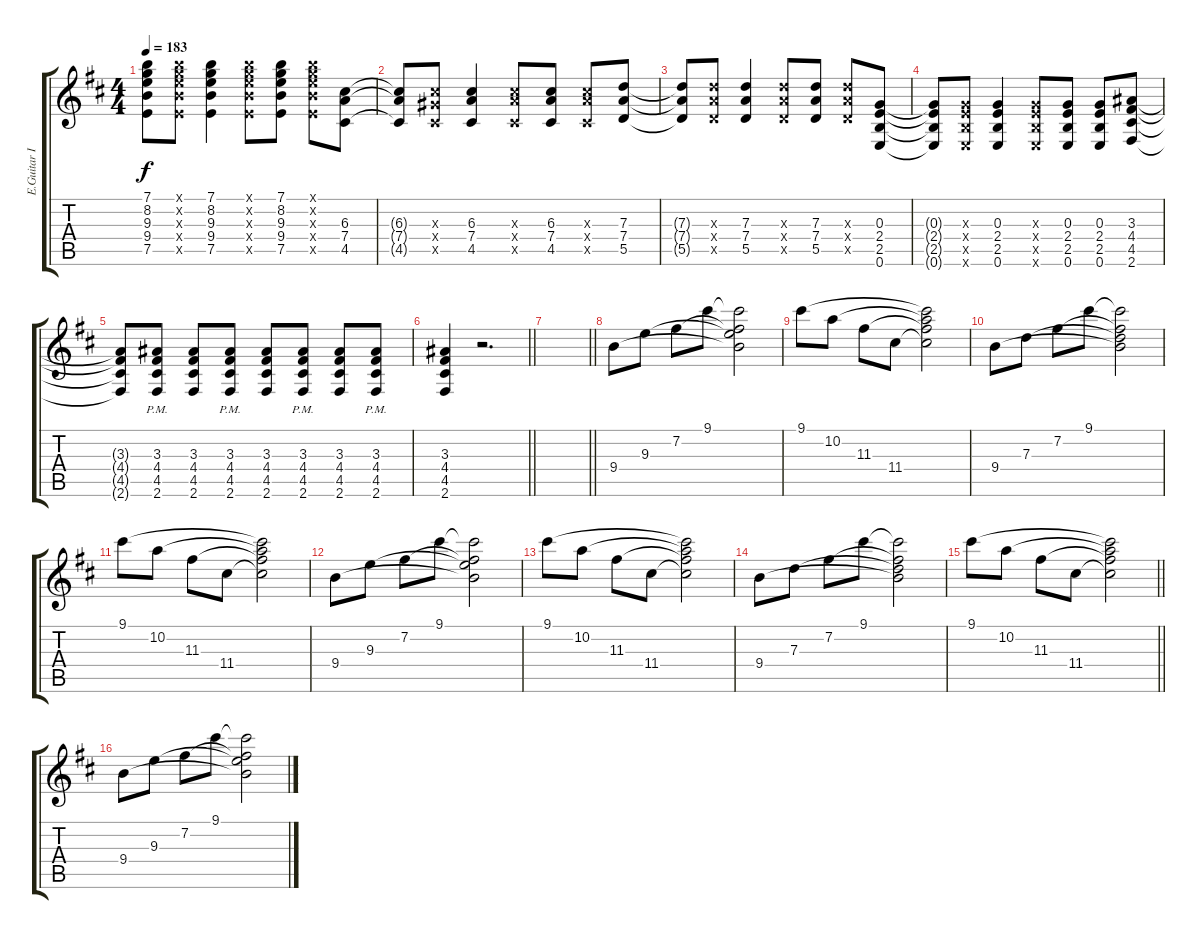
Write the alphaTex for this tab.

\track ("" "E.Guitar I") {instrument overdrivenguitar}
\staff {score tabs}
\tuning (E4 B3 G3 D3 A2 E2) {hide}
\ts (4 4)
\tempo 183
\clef g2
\ks d
(7.1{t} 8.2{t} 9.3{t} 9.4{t} 7.5{t}).8{dy f} (7.1{x} 8.2{x} 9.3{x} 9.4{x} 7.5{x}).8 (7.1 8.2 9.3 9.4 7.5).4 (7.1{x} 8.2{x} 9.3{x} 9.4{x} 7.5{x}).8 (7.1 8.2 9.3 9.4 7.5).8 (7.1{x} 8.2{x} 9.3{x} 9.4{x} 7.5{x}).8 (6.3 7.4 4.5).8 |
(6.3{t} 7.4{t} 4.5{t}).8 (6.3{x} 6.4{x} 4.5{x}).8 (6.3 7.4 4.5).4 (6.3{x} 7.4{x} 4.5{x}).8 (6.3 7.4 4.5).8 (6.3{x} 7.4{x} 4.5{x}).8 (7.3 7.4 5.5).8 |
(7.3{t} 7.4{t} 5.5{t}).8 (7.3{x} 7.4{x} 5.5{x}).8 (7.3 7.4 5.5).4 (7.3{x} 7.4{x} 5.5{x}).8 (7.3 7.4 5.5).8 (7.3{x} 7.4{x} 5.5{x}).8 (0.3 2.4 2.5 0.6).8 |
(0.3{t} 2.4{t} 2.5{t} 0.6{t}).8 (0.3{x} 2.4{x} 2.5{x} 0.6{x}).8 (0.3 2.4 2.5 0.6).4 (0.3{x} 2.4{x} 2.5{x} 0.6{x}).8 (0.3 2.4 2.5 0.6).8 (0.3 2.4 2.5 0.6).8 (3.3 4.4 4.5 2.6).8 |
(3.3{t} 4.4{t} 4.5{t} 2.6{t}).8 (3.3{pm} 4.4{pm} 4.5{pm} 2.6{pm}).8 (3.3 4.4 4.5 2.6).8 (3.3{pm} 4.4{pm} 4.5{pm} 2.6{pm}).8 (3.3 4.4 4.5 2.6).8 (3.3{pm} 4.4{pm} 4.5{pm} 2.6{pm}).8 (3.3 4.4 4.5 2.6).8 (3.3{pm} 4.4{pm} 4.5{pm} 2.6{pm}).8 |
\barLineRight lightlight
(3.3 4.4 4.5 2.6).4 r.2{d} |
\barLineRight lightlight
|
9.4.8 9.3.8 7.2.8 9.1.8 (9.1{t} 7.2{t} 9.3{t} 9.4{t}).2 |
9.1.8 10.2.8 11.3.8 11.4.8 (9.1{t} 10.2{t} 11.3{t} 11.4{t}).2 |
9.4.8 7.3.8 7.2.8 9.1.8 (9.1{t} 7.2{t} 7.3{t} 9.4{t}).2 |
9.1.8 10.2.8 11.3.8 11.4.8 (9.1{t} 10.2{t} 11.3{t} 11.4{t}).2 |
9.4.8 9.3.8 7.2.8 9.1.8 (9.1{t} 7.2{t} 9.3{t} 9.4{t}).2 |
9.1.8 10.2.8 11.3.8 11.4.8 (9.1{t} 10.2{t} 11.3{t} 11.4{t}).2 |
9.4.8 7.3.8 7.2.8 9.1.8 (9.1{t} 7.2{t} 7.3{t} 9.4{t}).2 |
\barLineRight lightlight
9.1.8 10.2.8 11.3.8 11.4.8 (9.1{t} 10.2{t} 11.3{t} 11.4{t}).2 |
9.4.8 9.3.8 7.2.8 9.1.8 (9.1{t} 7.2{t} 9.3{t} 9.4{t}).2
